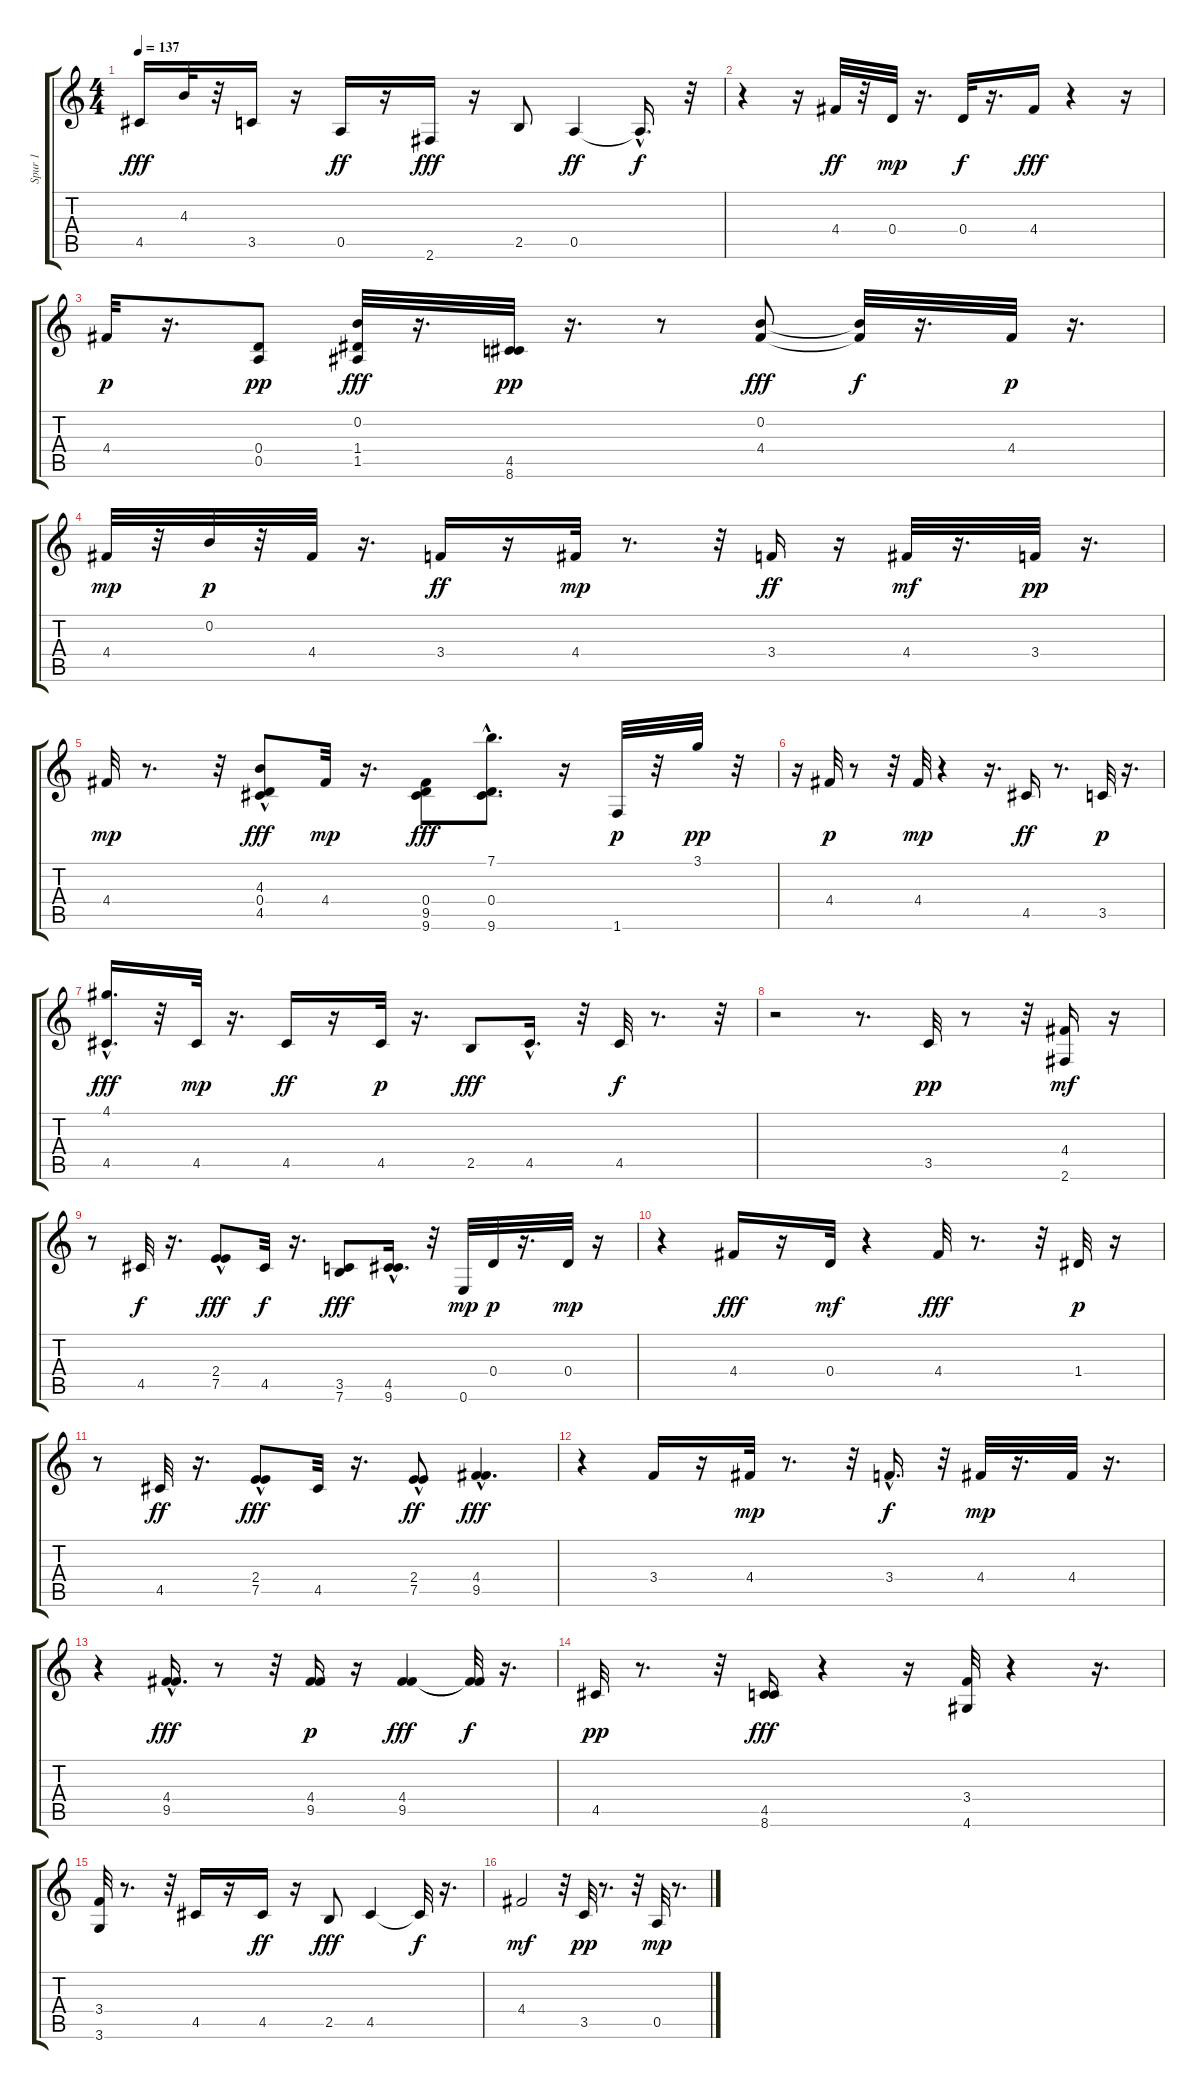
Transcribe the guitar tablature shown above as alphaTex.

\track ("Spur 1" "Spur 1") {instrument electricguitarclean}
\staff {score tabs}
\tuning (E4 B3 G3 D3 A2 E2) {hide}
\ts (4 4)
\tempo 137
\clef g2
\ks c
4.5.16{dy fff} 4.3.32 r.32 3.5.16 r.16 0.5.16{dy ff} r.16 2.6.16{dy fff} r.16 2.5.8 0.5.4{dy ff} 0.5{hac t}.16{d dy f} r.32 |
r.4 r.16 4.4.32{dy ff} r.32 0.4.32{dy mp} r.16{d} 0.4.32{dy f} r.16{d} 4.4.16{dy fff} r.4 r.16 |
4.4.32{dy p} r.16{d} (0.4 0.5).8{dy pp} (0.2 1.4 1.5).32{dy fff} r.16{d} (4.5 8.6).32{dy pp} r.16{d} r.8 (0.2 4.4).8{dy fff} (0.2{t} 4.4{t}).32{dy f} r.16{d} 4.4.32{dy p} r.16{d} |
4.4.32{dy mp} r.32 0.2.32{dy p} r.32 4.4.32 r.16{d} 3.4.16{dy ff} r.16 4.4.32{dy mp} r.8{d} r.32 3.4.16{dy ff} r.16 4.4.32{dy mf} r.16{d} 3.4.32{dy pp} r.16{d} |
4.4.32{dy mp} r.8{d} r.32 (4.3 0.4 4.5{hac}).8{dy fff} 4.4.32{dy mp} r.16{d} (0.4 9.5 9.6).8{dy fff} (7.1 0.4{hac} 9.6{hac}).8{d} r.16 1.6.32{dy p} r.32 3.1.32{dy pp} r.32 |
r.16 4.4.32{dy p} r.8 r.32 4.4.32{dy mp} r.4 r.16{d} 4.5.16{dy ff} r.8{d} 3.5.32{dy p} r.16{d} |
(4.1{hac} 4.5).16{d dy fff} r.32 4.5.32{dy mp} r.16{d} 4.5.16{dy ff} r.16 4.5.32{dy p} r.16{d} 2.5.8{dy fff} 4.5{hac}.16{d} r.32 4.5.32{dy f} r.8{d} r.32 |
r.2 r.8{d} 3.5.32{dy pp} r.8 r.32 (4.4 2.6).16{dy mf} r.16 |
r.8 4.5.32{dy f} r.16{d} (2.4 7.5{hac}).8{dy fff} 4.5.32{dy f} r.16{d} (3.5 7.6).8{dy fff} (4.5{hac} 9.6{hac}).16{d} r.32 0.6.32{dy mp} 0.4.32{dy p} r.16{d} 0.4.32{dy mp} r.16 |
r.4 4.4.16{dy fff} r.16 0.4.32{dy mf} r.4 4.4.32{dy fff} r.8{d} r.32 1.4.32{dy p} r.16 |
r.8 4.5.32{dy ff} r.16{d} (2.4 7.5{hac}).8{dy fff} 4.5.32 r.16{d} (2.4 7.5{hac}).8{dy ff} (4.4{hac} 9.5{hac}).4{d dy fff} |
r.4 3.4.16 r.16 4.4.32{dy mp} r.8{d} r.32 3.4{hac}.16{d dy f} r.32 4.4.32{dy mp} r.16{d} 4.4.32 r.16{d} |
r.4 (4.4{hac} 9.5{hac}).16{d dy fff} r.8 r.32 (4.4 9.5).16{dy p} r.16 (4.4 9.5).4{dy fff} (4.4{t} 9.5{t}).32{dy f} r.16{d} |
4.5.32{dy pp} r.8{d} r.32 (4.5 8.6).16{dy fff} r.4 r.16 (3.4 4.6).32 r.4 r.16{d} |
(3.4 3.6).32 r.8{d} r.32 4.5.16 r.16 4.5.16{dy ff} r.16 2.5.8{dy fff} 4.5.4 4.5{t}.32{dy f} r.16{d} |
4.4.2{dy mf} r.32 3.5.32{dy pp} r.8{d} r.32 0.5.32{dy mp} r.8{d}
